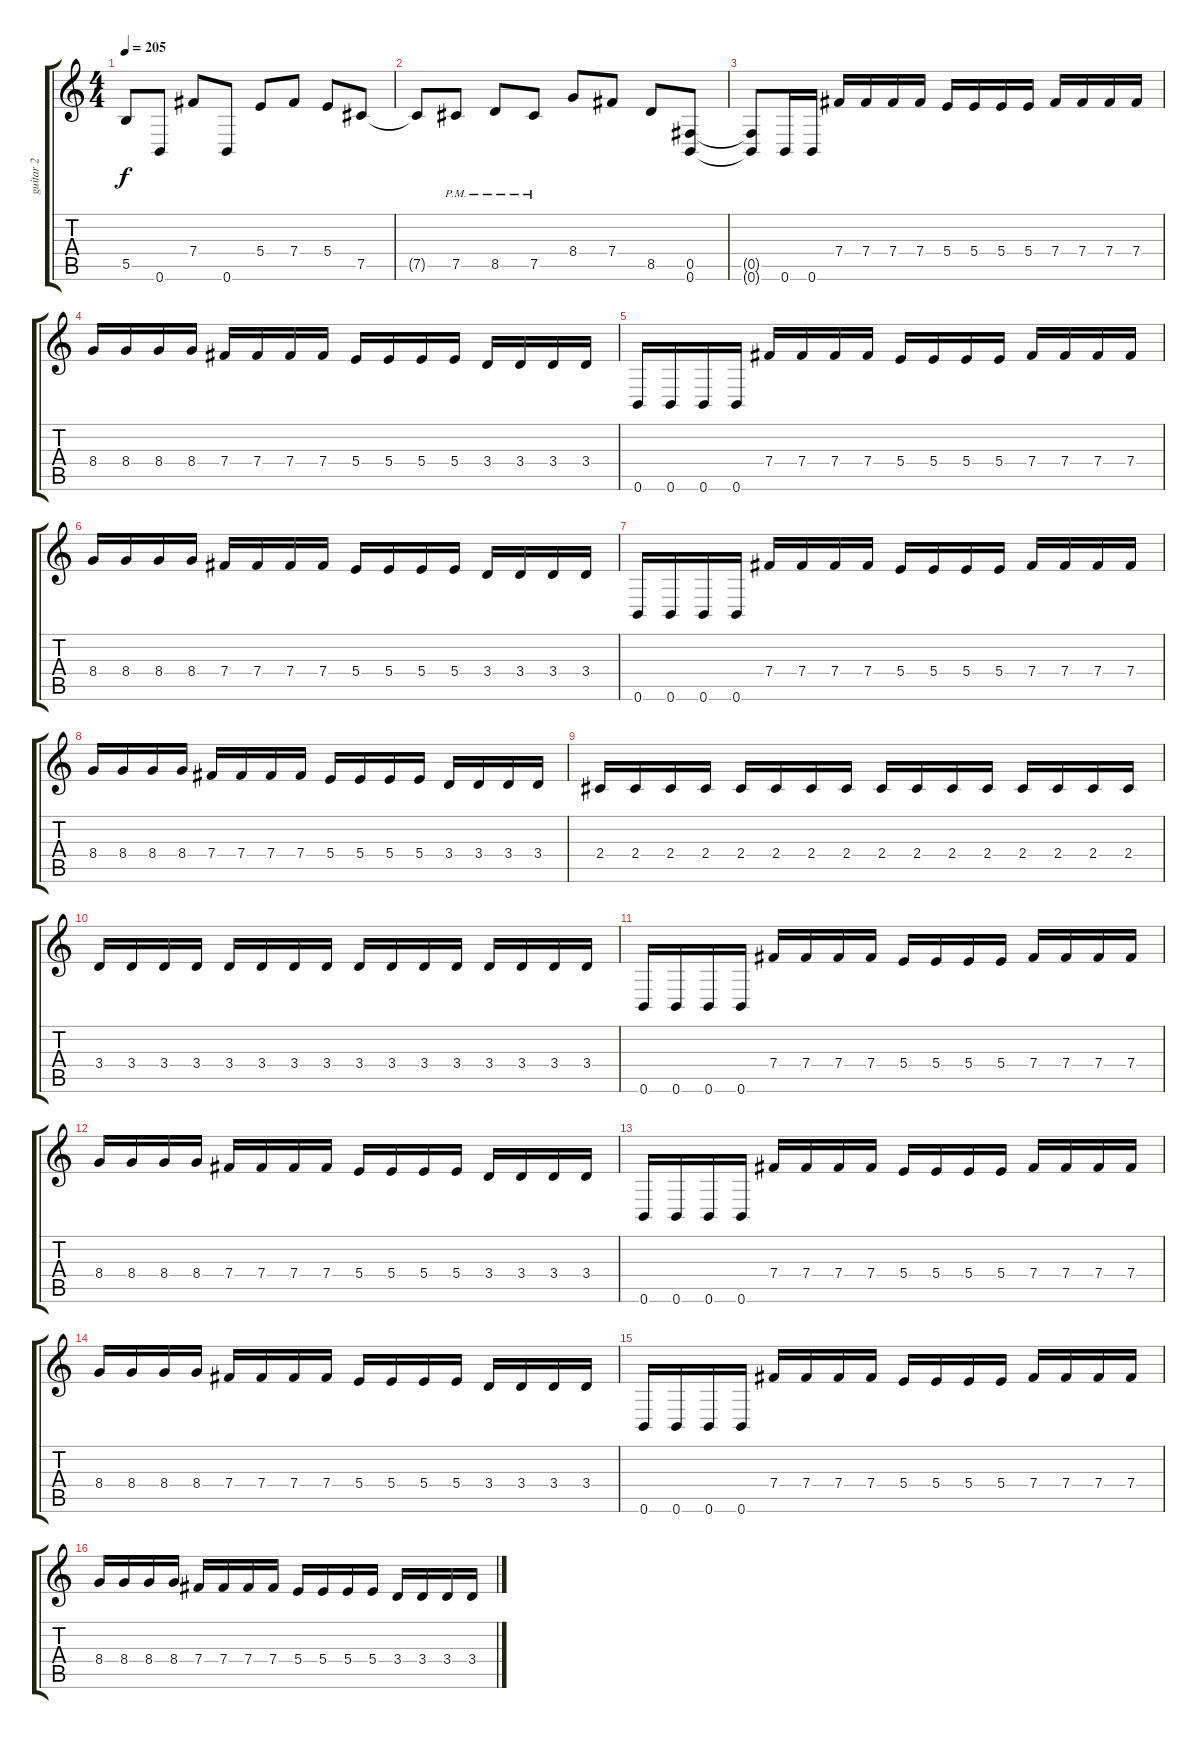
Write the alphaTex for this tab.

\track ("guitar 2" "guitar 2") {instrument overdrivenguitar}
\staff {score tabs}
\tuning (Db4 Ab3 E3 B2 Gb2 B1) {hide}
\ts (4 4)
\tempo 205
\clef g2
\ks c
5.5{t}.8{dy f} 0.6.8 7.4.8 0.6.8 5.4.8 7.4.8 5.4.8 7.5.8 |
7.5{t}.8 7.5{pm}.8 8.5{pm}.8 7.5{pm}.8 8.4.8 7.4.8 8.5.8 (0.5 0.6).8 |
(0.5{t} 0.6{t}).8 0.6.16 0.6.16 7.4.16 7.4.16 7.4.16 7.4.16 5.4.16 5.4.16 5.4.16 5.4.16 7.4.16 7.4.16 7.4.16 7.4.16 |
8.4.16 8.4.16 8.4.16 8.4.16 7.4.16 7.4.16 7.4.16 7.4.16 5.4.16 5.4.16 5.4.16 5.4.16 3.4.16 3.4.16 3.4.16 3.4.16 |
0.6.16 0.6.16 0.6.16 0.6.16 7.4.16 7.4.16 7.4.16 7.4.16 5.4.16 5.4.16 5.4.16 5.4.16 7.4.16 7.4.16 7.4.16 7.4.16 |
8.4.16 8.4.16 8.4.16 8.4.16 7.4.16 7.4.16 7.4.16 7.4.16 5.4.16 5.4.16 5.4.16 5.4.16 3.4.16 3.4.16 3.4.16 3.4.16 |
0.6.16 0.6.16 0.6.16 0.6.16 7.4.16 7.4.16 7.4.16 7.4.16 5.4.16 5.4.16 5.4.16 5.4.16 7.4.16 7.4.16 7.4.16 7.4.16 |
8.4.16 8.4.16 8.4.16 8.4.16 7.4.16 7.4.16 7.4.16 7.4.16 5.4.16 5.4.16 5.4.16 5.4.16 3.4.16 3.4.16 3.4.16 3.4.16 |
2.4.16 2.4.16 2.4.16 2.4.16 2.4.16 2.4.16 2.4.16 2.4.16 2.4.16 2.4.16 2.4.16 2.4.16 2.4.16 2.4.16 2.4.16 2.4.16 |
3.4.16 3.4.16 3.4.16 3.4.16 3.4.16 3.4.16 3.4.16 3.4.16 3.4.16 3.4.16 3.4.16 3.4.16 3.4.16 3.4.16 3.4.16 3.4.16 |
0.6.16 0.6.16 0.6.16 0.6.16 7.4.16 7.4.16 7.4.16 7.4.16 5.4.16 5.4.16 5.4.16 5.4.16 7.4.16 7.4.16 7.4.16 7.4.16 |
8.4.16 8.4.16 8.4.16 8.4.16 7.4.16 7.4.16 7.4.16 7.4.16 5.4.16 5.4.16 5.4.16 5.4.16 3.4.16 3.4.16 3.4.16 3.4.16 |
0.6.16 0.6.16 0.6.16 0.6.16 7.4.16 7.4.16 7.4.16 7.4.16 5.4.16 5.4.16 5.4.16 5.4.16 7.4.16 7.4.16 7.4.16 7.4.16 |
8.4.16 8.4.16 8.4.16 8.4.16 7.4.16 7.4.16 7.4.16 7.4.16 5.4.16 5.4.16 5.4.16 5.4.16 3.4.16 3.4.16 3.4.16 3.4.16 |
0.6.16 0.6.16 0.6.16 0.6.16 7.4.16 7.4.16 7.4.16 7.4.16 5.4.16 5.4.16 5.4.16 5.4.16 7.4.16 7.4.16 7.4.16 7.4.16 |
8.4.16 8.4.16 8.4.16 8.4.16 7.4.16 7.4.16 7.4.16 7.4.16 5.4.16 5.4.16 5.4.16 5.4.16 3.4.16 3.4.16 3.4.16 3.4.16
